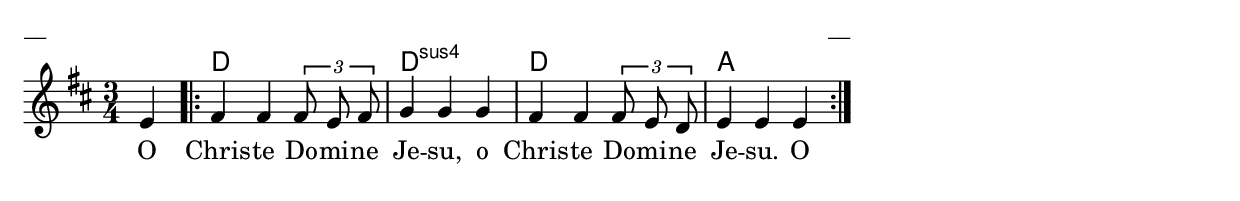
\version "2.13.18"

\paper {
line-width = 14\cm
left-margin = 0.4\cm
between-system-padding = 0.1\cm
between-system-space = 0.1\cm
}

\layout {
indent = #0
ragged-last = ##f
}

chordsA = \chordmode {
s4 d2. d:sus4 d a
}

voiceA = \relative c' {
\clef "treble"
\key d \major
\time 3/4
%\dynamicUp
\partial 4

e4
\repeat volta 2 { fis4 fis \times 2/3 {fis8 e fis} | g4 g g | fis fis \times 2/3 {fis8 e d} | e4 e e }
}

lyricA = \lyricmode {
O Chris -- te Do -- mi -- ne Je -- su, o Chris -- te Do -- mi -- ne Je -- su. O
}

fullScore = <<
\new ChordNames { \chordsA }
\new Staff {
<<
\new Voice = "voiceA" { \oneVoice \autoBeamOff \voiceA }
\lyricsto "voiceA" \new Lyrics \lyricA
>>
}
>>


\score {
\fullScore
\header { piece = "__" opus = "__" }
}
\markup { \with-color #(x11-color 'white) \sans \smaller "aaa" }
\score {
\unfoldRepeats
\fullScore
\midi {
\context { \Staff \remove "Staff_performer" }
\context { \Voice \consists "Staff_performer" }
}
}


